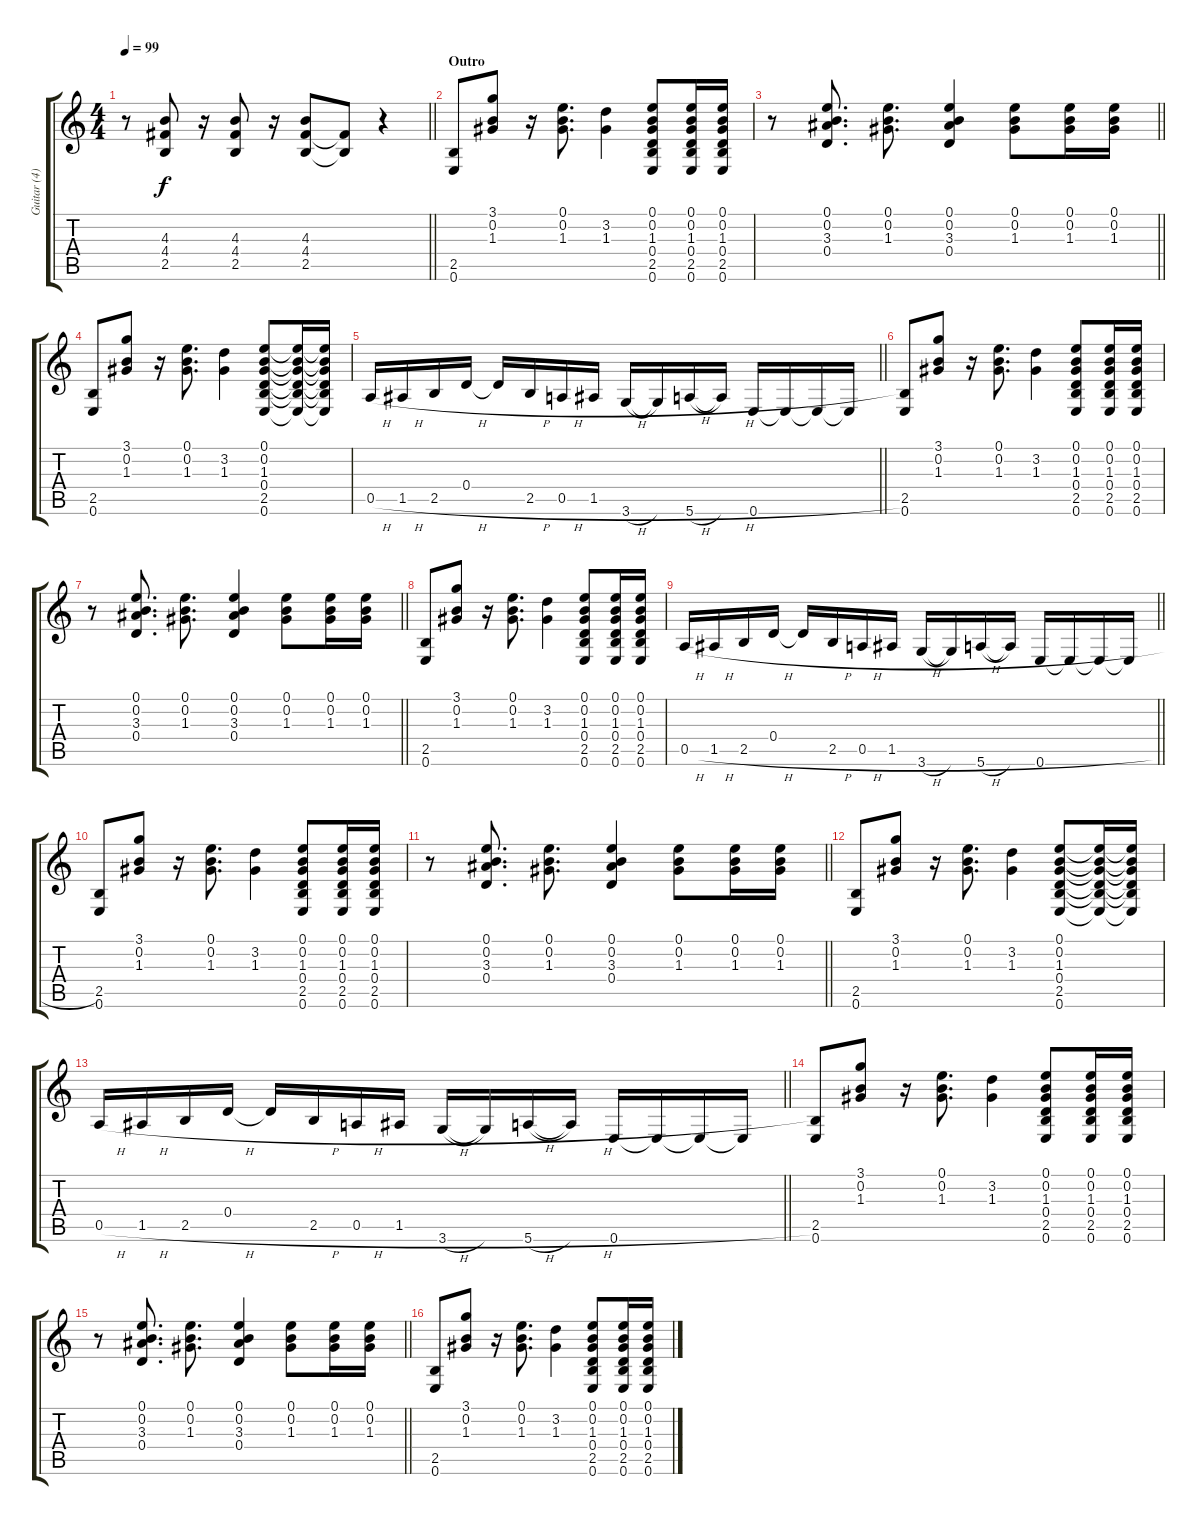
\track ("Guitar (4)" "Guitar (4)") {instrument overdrivenguitar}
\staff {score tabs}
\tuning (E4 B3 G3 D3 A2 E2) {hide}
\ts (4 4)
\tempo 99
\clef g2
\barLineRight lightlight
\ks c
r.8{dy f} (4.3 4.4 2.5).8 r.16 (4.3 4.4 2.5).8 r.16 (4.3 4.4 2.5).8 (4.4{t} 2.5{t}).8 r.4 |
\section ("" "Outro")
(2.5 0.6).8 (3.1 0.2 1.3).8 r.16 (0.1 0.2 1.3).8{d} (3.2 1.3).4 (0.1 0.2 1.3 0.4 2.5 0.6).8 (0.1 0.2 1.3 0.4 2.5 0.6).16 (0.1 0.2 1.3 0.4 2.5 0.6).16 |
\barLineRight lightlight
r.8 (0.1 0.2 3.3 0.4).8{d} (0.1 0.2 1.3).8{d} (0.1 0.2 3.3 0.4).4 (0.1 0.2 1.3).8 (0.1 0.2 1.3).16 (0.1 0.2 1.3).16 |
(2.5 0.6).8 (3.1 0.2 1.3).8 r.16 (0.1 0.2 1.3).8{d} (3.2 1.3).4 (0.1 0.2 1.3 0.4 2.5 0.6).8 (0.1{t} 0.2{t} 1.3{t} 0.4{t} 2.5{t} 0.6{t}).16 (0.1{t} 0.2{t} 1.3{t} 0.4{t} 2.5{t} 0.6{t}).16 |
\barLineRight lightlight
0.5{h}.16 1.5{h}.16 2.5{h}.16 0.4.16 0.4{t}.16 2.5{h}.16 0.5{h}.16 1.5{h}.16 3.6{h}.16 3.6{t}.16 5.6{h}.16 5.6{t}.16 0.6.16 0.6{t}.16 0.6{t}.16 0.6{t}.16 |
(2.5 0.6).8 (3.1 0.2 1.3).8 r.16 (0.1 0.2 1.3).8{d} (3.2 1.3).4 (0.1 0.2 1.3 0.4 2.5 0.6).8 (0.1 0.2 1.3 0.4 2.5 0.6).16 (0.1 0.2 1.3 0.4 2.5 0.6).16 |
\barLineRight lightlight
r.8 (0.1 0.2 3.3 0.4).8{d} (0.1 0.2 1.3).8{d} (0.1 0.2 3.3 0.4).4 (0.1 0.2 1.3).8 (0.1 0.2 1.3).16 (0.1 0.2 1.3).16 |
(2.5 0.6).8 (3.1 0.2 1.3).8 r.16 (0.1 0.2 1.3).8{d} (3.2 1.3).4 (0.1 0.2 1.3 0.4 2.5 0.6).8 (0.1 0.2 1.3 0.4 2.5 0.6).16 (0.1 0.2 1.3 0.4 2.5 0.6).16 |
\barLineRight lightlight
0.5{h}.16 1.5{h}.16 2.5{h}.16 0.4.16 0.4{t}.16 2.5{h}.16 0.5{h}.16 1.5{h}.16 3.6{h}.16 3.6{t}.16 5.6{h}.16 5.6{t}.16 0.6.16 0.6{t}.16 0.6{t}.16 0.6{t}.16 |
(2.5 0.6).8 (3.1 0.2 1.3).8 r.16 (0.1 0.2 1.3).8{d} (3.2 1.3).4 (0.1 0.2 1.3 0.4 2.5 0.6).8 (0.1 0.2 1.3 0.4 2.5 0.6).16 (0.1 0.2 1.3 0.4 2.5 0.6).16 |
\barLineRight lightlight
r.8 (0.1 0.2 3.3 0.4).8{d} (0.1 0.2 1.3).8{d} (0.1 0.2 3.3 0.4).4 (0.1 0.2 1.3).8 (0.1 0.2 1.3).16 (0.1 0.2 1.3).16 |
(2.5 0.6).8 (3.1 0.2 1.3).8 r.16 (0.1 0.2 1.3).8{d} (3.2 1.3).4 (0.1 0.2 1.3 0.4 2.5 0.6).8 (0.1{t} 0.2{t} 1.3{t} 0.4{t} 2.5{t} 0.6{t}).16 (0.1{t} 0.2{t} 1.3{t} 0.4{t} 2.5{t} 0.6{t}).16 |
\barLineRight lightlight
0.5{h}.16 1.5{h}.16 2.5{h}.16 0.4.16 0.4{t}.16 2.5{h}.16 0.5{h}.16 1.5{h}.16 3.6{h}.16 3.6{t}.16 5.6{h}.16 5.6{t}.16 0.6.16 0.6{t}.16 0.6{t}.16 0.6{t}.16 |
(2.5 0.6).8 (3.1 0.2 1.3).8 r.16 (0.1 0.2 1.3).8{d} (3.2 1.3).4 (0.1 0.2 1.3 0.4 2.5 0.6).8 (0.1 0.2 1.3 0.4 2.5 0.6).16 (0.1 0.2 1.3 0.4 2.5 0.6).16 |
\barLineRight lightlight
r.8 (0.1 0.2 3.3 0.4).8{d} (0.1 0.2 1.3).8{d} (0.1 0.2 3.3 0.4).4 (0.1 0.2 1.3).8 (0.1 0.2 1.3).16 (0.1 0.2 1.3).16 |
(2.5 0.6).8 (3.1 0.2 1.3).8 r.16 (0.1 0.2 1.3).8{d} (3.2 1.3).4 (0.1 0.2 1.3 0.4 2.5 0.6).8 (0.1 0.2 1.3 0.4 2.5 0.6).16 (0.1 0.2 1.3 0.4 2.5 0.6).16
